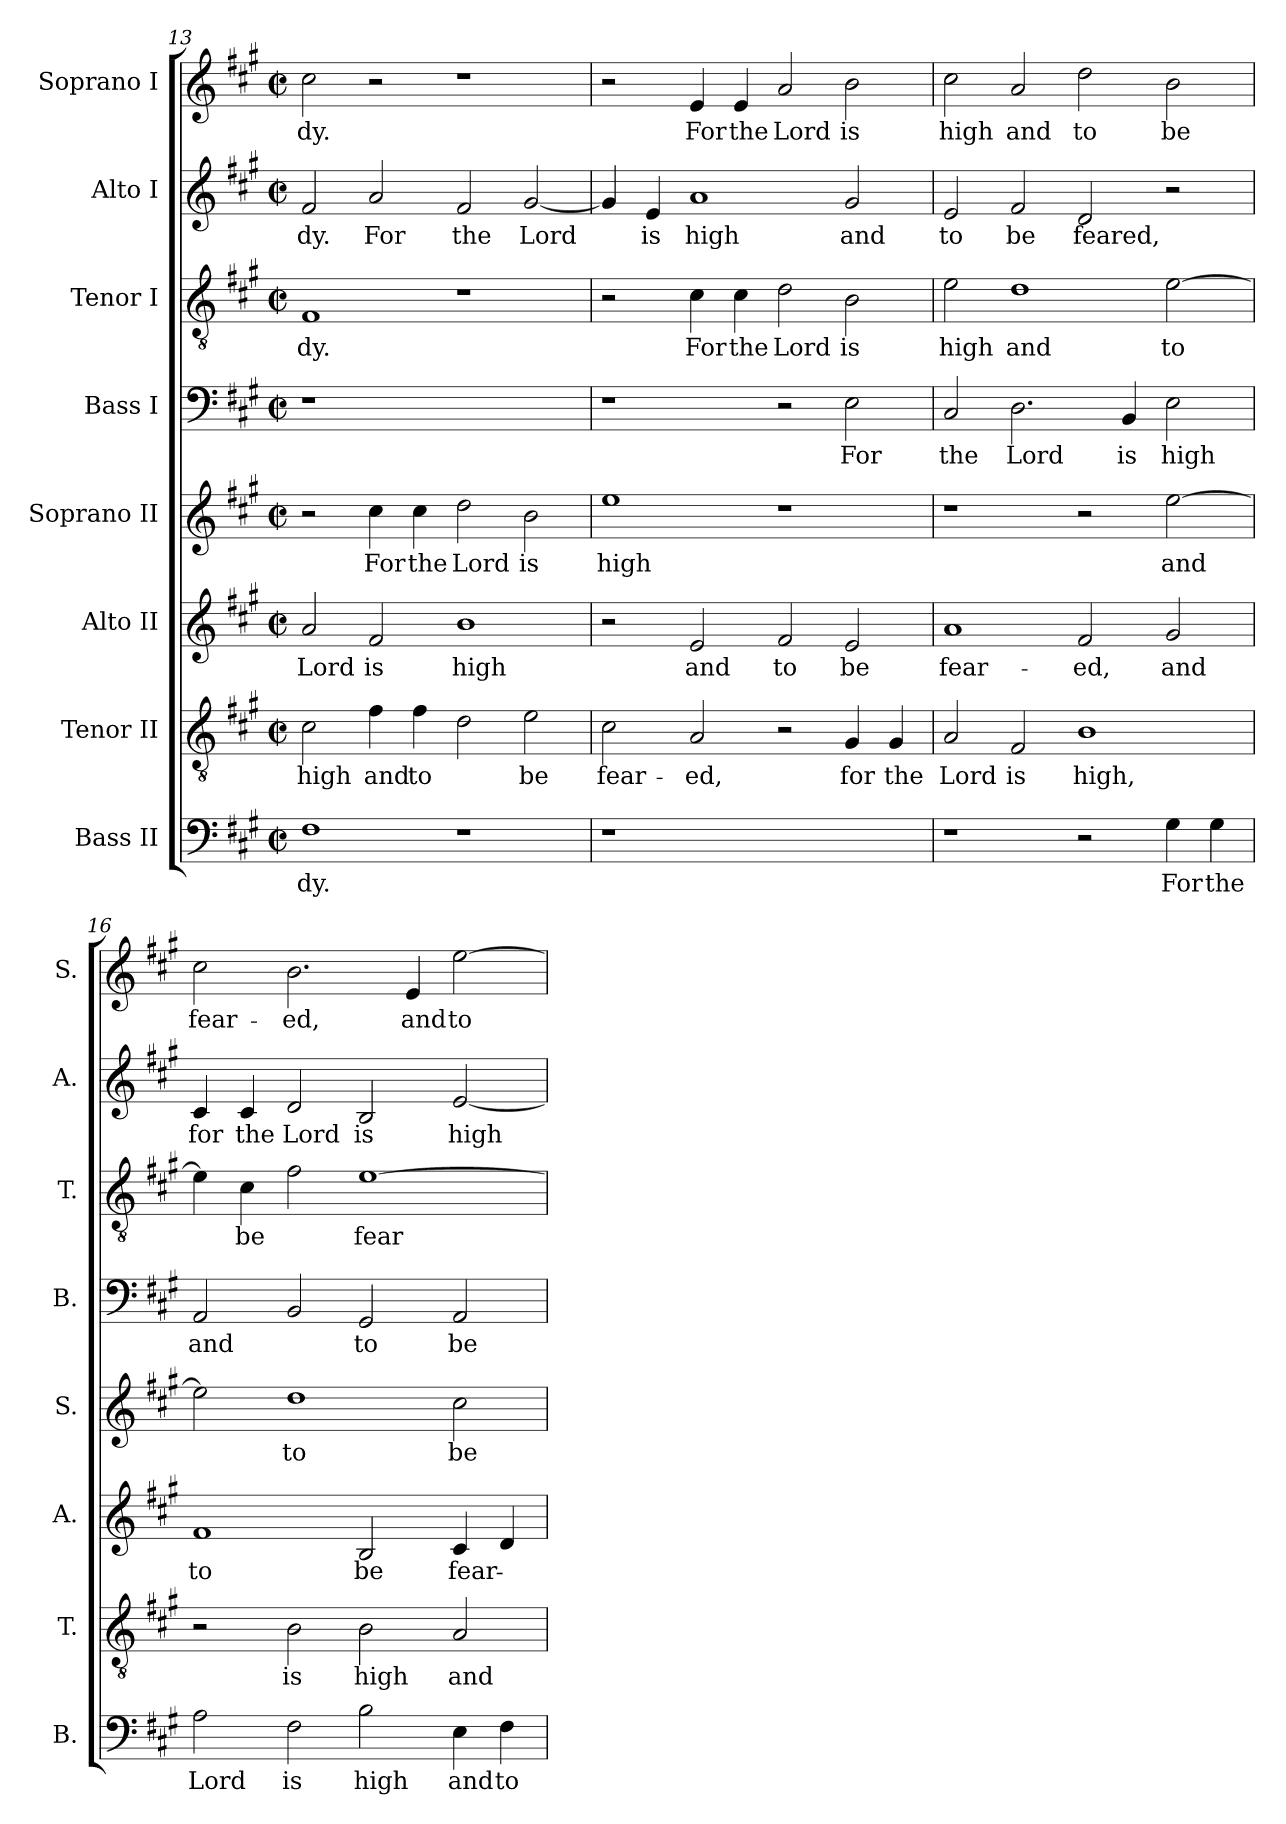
**kern	**text	**kern	**text	**kern	**text	**kern	**text	**kern	**text	**kern	**text	**kern	**text	**kern	**text
*part8	*part8	*part7	*part7	*part6	*part6	*part5	*part5	*part4	*part4	*part3	*part3	*part2	*part2	*part1	*part1
*staff8	*staff8	*staff7	*staff7	*staff6	*staff6	*staff5	*staff5	*staff4	*staff4	*staff3	*staff3	*staff2	*staff2	*staff1	*staff1
*I"Bass II	*	*I"Tenor II	*	*I"Alto II	*	*I"Soprano II	*	*I"Bass I	*	*I"Tenor I	*	*I"Alto I	*	*I"Soprano I	*
*I'B.	*	*I'T.	*	*I'A.	*	*I'S.	*	*I'B.	*	*I'T.	*	*I'A.	*	*I'S.	*
!!LO:PB:g=z
*clefF4	*	*clefGv2	*	*clefG2	*	*clefG2	*	*clefF4	*	*clefGv2	*	*clefG2	*	*clefG2	*
*	*	*ITrd7c12	*	*	*	*	*	*	*	*ITrd7c12	*	*	*	*	*
*k[f#c#g#]	*	*k[f#c#g#]	*	*k[f#c#g#]	*	*k[f#c#g#]	*	*k[f#c#g#]	*	*k[f#c#g#]	*	*k[f#c#g#]	*	*k[f#c#g#]	*
*A:	*	*A:	*	*A:	*	*A:	*	*A:	*	*A:	*	*A:	*	*A:	*
*M2/2	*	*M2/2	*	*M2/2	*	*M2/2	*	*M2/2	*	*M2/2	*	*M2/2	*	*M2/2	*
*met(c|)	*	*met(c|)	*	*met(c|)	*	*met(c|)	*	*met(c|)	*	*met(c|)	*	*met(c|)	*	*met(c|)	*
=13	=13	=13	=13	=13	=13	=13	=13	=13	=13	=13	=13	=13	=13	=13	=13
!	!LO:LY:b	!	!LO:LY:b	!	!LO:LY:b	!	!	!LO:N:vis=1	!	!	!LO:LY:b	!	!LO:LY:b	!	!LO:LY:b
1F#	-dy.	2C#\	high	2a/	Lord	2r	.	1r	.	1FF#	-dy.	2f#/	-dy.	2cc#\	-dy.
!	!	!	!LO:LY:b	!	!LO:LY:b	!	!LO:LY:b	!	!	!	!	!	!LO:LY:b	!	!
.	.	4F#\	and	2f#/	is	4cc#\	For	.	.	.	.	2a/	For	2r	.
!	!	!	!LO:LY:b	!	!	!	!LO:LY:b	!	!	!	!	!	!	!	!
.	.	4F#\	to	.	.	4cc#\	the	.	.	.	.	.	.	.	.
!	!	!	!	!	!LO:LY:b	!	!LO:LY:b	!	!	!	!	!	!LO:LY:b	!	!
1r	.	2D\	.	1b	high	2dd\	Lord	1ryy	.	1r	.	2f#/	the	1r	.
!	!	!	!LO:LY:b	!	!	!	!LO:LY:b	!	!	!	!	!	!LO:LY:b	!	!
.	.	2E\	be	.	.	2b\	is	.	.	.	.	[<2g#/	Lord	.	.
=14	=14	=14	=14	=14	=14	=14	=14	=14	=14	=14	=14	=14	=14	=14	=14
!LO:N:vis=1	!	!	!LO:LY:b	!	!	!	!LO:LY:b	!	!	!	!	!	!	!	!
1r	.	2C#\	fear-	2r	.	1ee	high	1r	.	2r	.	4g#/]	.	2r	.
!	!	!	!	!	!	!	!	!	!	!	!	!	!LO:LY:b	!	!
.	.	.	.	.	.	.	.	.	.	.	.	4e/	is	.	.
!	!	!	!LO:LY:b	!	!LO:LY:b	!	!	!	!	!	!LO:LY:b	!	!LO:LY:b	!	!LO:LY:b
.	.	2AA/	-ed,	2e/	and	.	.	.	.	4C#\	For	1a	high	4e/	For
!	!	!	!	!	!	!	!	!	!	!	!LO:LY:b	!	!	!	!LO:LY:b
.	.	.	.	.	.	.	.	.	.	4C#\	the	.	.	4e/	the
!	!	!	!	!	!LO:LY:b	!	!	!	!	!	!LO:LY:b	!	!	!	!LO:LY:b
1ryy	.	2r	.	2f#/	to	1r	.	2r	.	2D\	Lord	.	.	2a/	Lord
!	!	!	!LO:LY:b	!	!LO:LY:b	!	!	!	!LO:LY:b	!	!LO:LY:b	!	!LO:LY:b	!	!LO:LY:b
.	.	4GG#/	for	2e/	be	.	.	2E\	For	2BB\	is	2g#/	and	2b\	is
!	!	!	!LO:LY:b	!	!	!	!	!	!	!	!	!	!	!	!
.	.	4GG#/	the	.	.	.	.	.	.	.	.	.	.	.	.
=15	=15	=15	=15	=15	=15	=15	=15	=15	=15	=15	=15	=15	=15	=15	=15
!	!	!	!LO:LY:b	!	!LO:LY:b	!	!	!	!LO:LY:b	!	!LO:LY:b	!	!LO:LY:b	!	!LO:LY:b
1r	.	2AA/	Lord	1a	fear-	1r	.	2C#/	the	2E\	high	2e/	to	2cc#\	high
!	!	!	!LO:LY:b	!	!	!	!	!	!LO:LY:b	!	!LO:LY:b	!	!LO:LY:b	!	!LO:LY:b
.	.	2FF#/	is	.	.	.	.	2.D\	Lord	1D	and	2f#/	be	2a/	and
!	!	!	!LO:LY:b	!	!LO:LY:b	!	!	!	!	!	!	!	!LO:LY:b	!	!LO:LY:b
2r	.	1BB	high,	2f#/	-ed,	2r	.	.	.	.	.	2d/	feared,	2dd\	to
!	!	!	!	!	!	!	!	!	!LO:LY:b	!	!	!	!	!	!
.	.	.	.	.	.	.	.	4BB/	is	.	.	.	.	.	.
!	!LO:LY:b	!	!	!	!LO:LY:b	!	!LO:LY:b	!	!LO:LY:b	!	!LO:LY:b	!	!	!	!LO:LY:b
4G#\	For	.	.	2g#/	and	[>2ee\	and	2E\	high	[>2E\	to	2r	.	2b\	be
!	!LO:LY:b	!	!	!	!	!	!	!	!	!	!	!	!	!	!
4G#\	the	.	.	.	.	.	.	.	.	.	.	.	.	.	.
!!LO:LB:g=z
=16	=16	=16	=16	=16	=16	=16	=16	=16	=16	=16	=16	=16	=16	=16	=16
!	!LO:LY:b	!	!	!	!LO:LY:b	!	!	!	!LO:LY:b	!	!	!	!LO:LY:b	!	!LO:LY:b
2A\	Lord	2r	.	1f#	to	2ee\]	.	2AA/	and	4E\]	.	4c#/	for	2cc#\	fear-
!	!	!	!	!	!	!	!	!	!	!	!LO:LY:b	!	!LO:LY:b	!	!
.	.	.	.	.	.	.	.	.	.	4C#\	be	4c#/	the	.	.
!	!LO:LY:b	!	!LO:LY:b	!	!	!	!LO:LY:b	!	!	!	!	!	!LO:LY:b	!	!LO:LY:b
2F#\	is	2BB\	is	.	.	1dd	to	2BB/	.	2F#\	.	2d/	Lord	2.b\	-ed,
!	!LO:LY:b	!	!LO:LY:b	!	!LO:LY:b	!	!	!	!LO:LY:b	!	!LO:LY:b	!	!LO:LY:b	!	!
2B\	high	2BB\	high	2B/	be	.	.	2GG#/	to	[>1E	fear-	2B/	is	.	.
!	!	!	!	!	!	!	!	!	!	!	!	!	!	!	!LO:LY:b
.	.	.	.	.	.	.	.	.	.	.	.	.	.	4e/	and
!	!LO:LY:b	!	!LO:LY:b	!	!LO:LY:b	!	!LO:LY:b	!	!LO:LY:b	!	!	!	!LO:LY:b	!	!LO:LY:b
4E\	and	2AA/	and	4c#/	fear-	2cc#\	be	2AA/	be	.	.	[<2e/	high	[>2ee\	to
!	!LO:LY:b	!	!	!	!	!	!	!	!	!	!	!	!	!	!
4F#\	to	.	.	4d/	.	.	.	.	.	.	.	.	.	.	.
=	=	=	=	=	=	=	=	=	=	=	=	=	=	=	=
*-	*-	*-	*-	*-	*-	*-	*-	*-	*-	*-	*-	*-	*-	*-	*-
